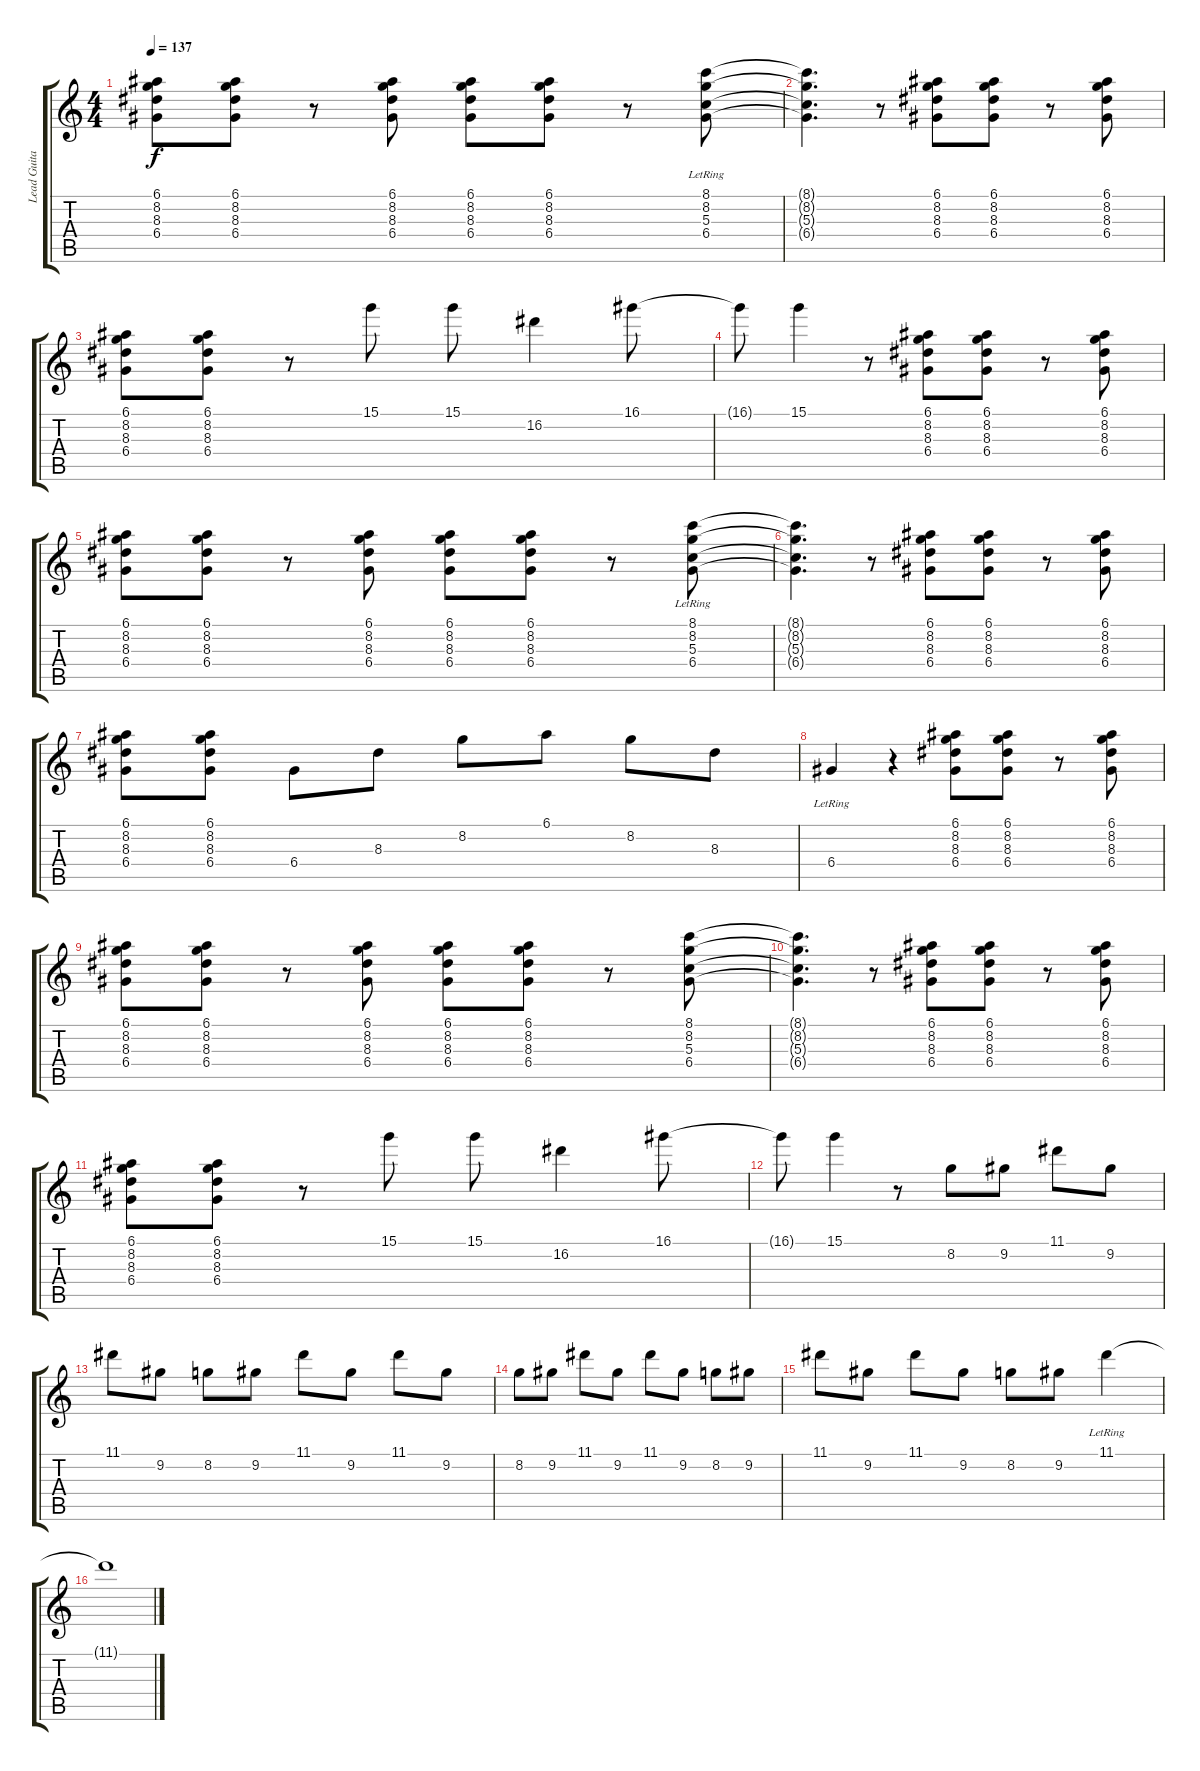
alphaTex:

\track ("Lead Guitar" "Lead Guita") {instrument distortionguitar}
\staff {score tabs}
\tuning (E4 B3 G3 D3 A2 D2) {hide}
\ts (4 4)
\tempo 137
\clef g2
\ks c
(6.1 8.2 8.3 6.4).8{dy f} (6.1 8.2 8.3 6.4).8 r.8 (6.1 8.2 8.3 6.4).8 (6.1 8.2 8.3 6.4).8 (6.1 8.2 8.3 6.4).8 r.8 (8.1{lr} 8.2{lr} 5.3{lr} 6.4{lr}).8 |
(8.1{t} 8.2{t} 5.3{t} 6.4{t}).4{d} r.8 (6.1 8.2 8.3 6.4).8 (6.1 8.2 8.3 6.4).8 r.8 (6.1 8.2 8.3 6.4).8 |
(6.1 8.2 8.3 6.4).8 (6.1 8.2 8.3 6.4).8 r.8 15.1.8 15.1.8 16.2.4 16.1.8 |
16.1{t}.8 15.1.4 r.8 (6.1 8.2 8.3 6.4).8 (6.1 8.2 8.3 6.4).8 r.8 (6.1 8.2 8.3 6.4).8 |
(6.1 8.2 8.3 6.4).8 (6.1 8.2 8.3 6.4).8 r.8 (6.1 8.2 8.3 6.4).8 (6.1 8.2 8.3 6.4).8 (6.1 8.2 8.3 6.4).8 r.8 (8.1{lr} 8.2{lr} 5.3{lr} 6.4{lr}).8 |
(8.1{t} 8.2{t} 5.3{t} 6.4{t}).4{d} r.8 (6.1 8.2 8.3 6.4).8 (6.1 8.2 8.3 6.4).8 r.8 (6.1 8.2 8.3 6.4).8 |
(6.1 8.2 8.3 6.4).8 (6.1 8.2 8.3 6.4).8 6.4.8 8.3.8 8.2.8 6.1.8 8.2.8 8.3.8 |
6.4{lr}.4 r.4 (6.1 8.2 8.3 6.4).8 (6.1 8.2 8.3 6.4).8 r.8 (6.1 8.2 8.3 6.4).8 |
(6.1 8.2 8.3 6.4).8 (6.1 8.2 8.3 6.4).8 r.8 (6.1 8.2 8.3 6.4).8 (6.1 8.2 8.3 6.4).8 (6.1 8.2 8.3 6.4).8 r.8 (8.1 8.2 5.3 6.4).8 |
(8.1{t} 8.2{t} 5.3{t} 6.4{t}).4{d} r.8 (6.1 8.2 8.3 6.4).8 (6.1 8.2 8.3 6.4).8 r.8 (6.1 8.2 8.3 6.4).8 |
(6.1 8.2 8.3 6.4).8 (6.1 8.2 8.3 6.4).8 r.8 15.1.8 15.1.8 16.2.4 16.1.8 |
16.1{t}.8 15.1.4 r.8 8.2.8 9.2.8 11.1.8 9.2.8 |
11.1.8 9.2.8 8.2.8 9.2.8 11.1.8 9.2.8 11.1.8 9.2.8 |
8.2.8 9.2.8 11.1.8 9.2.8 11.1.8 9.2.8 8.2.8 9.2.8 |
11.1.8 9.2.8 11.1.8 9.2.8 8.2.8 9.2.8 11.1{lr}.4{volume 8} |
11.1{t}.1
